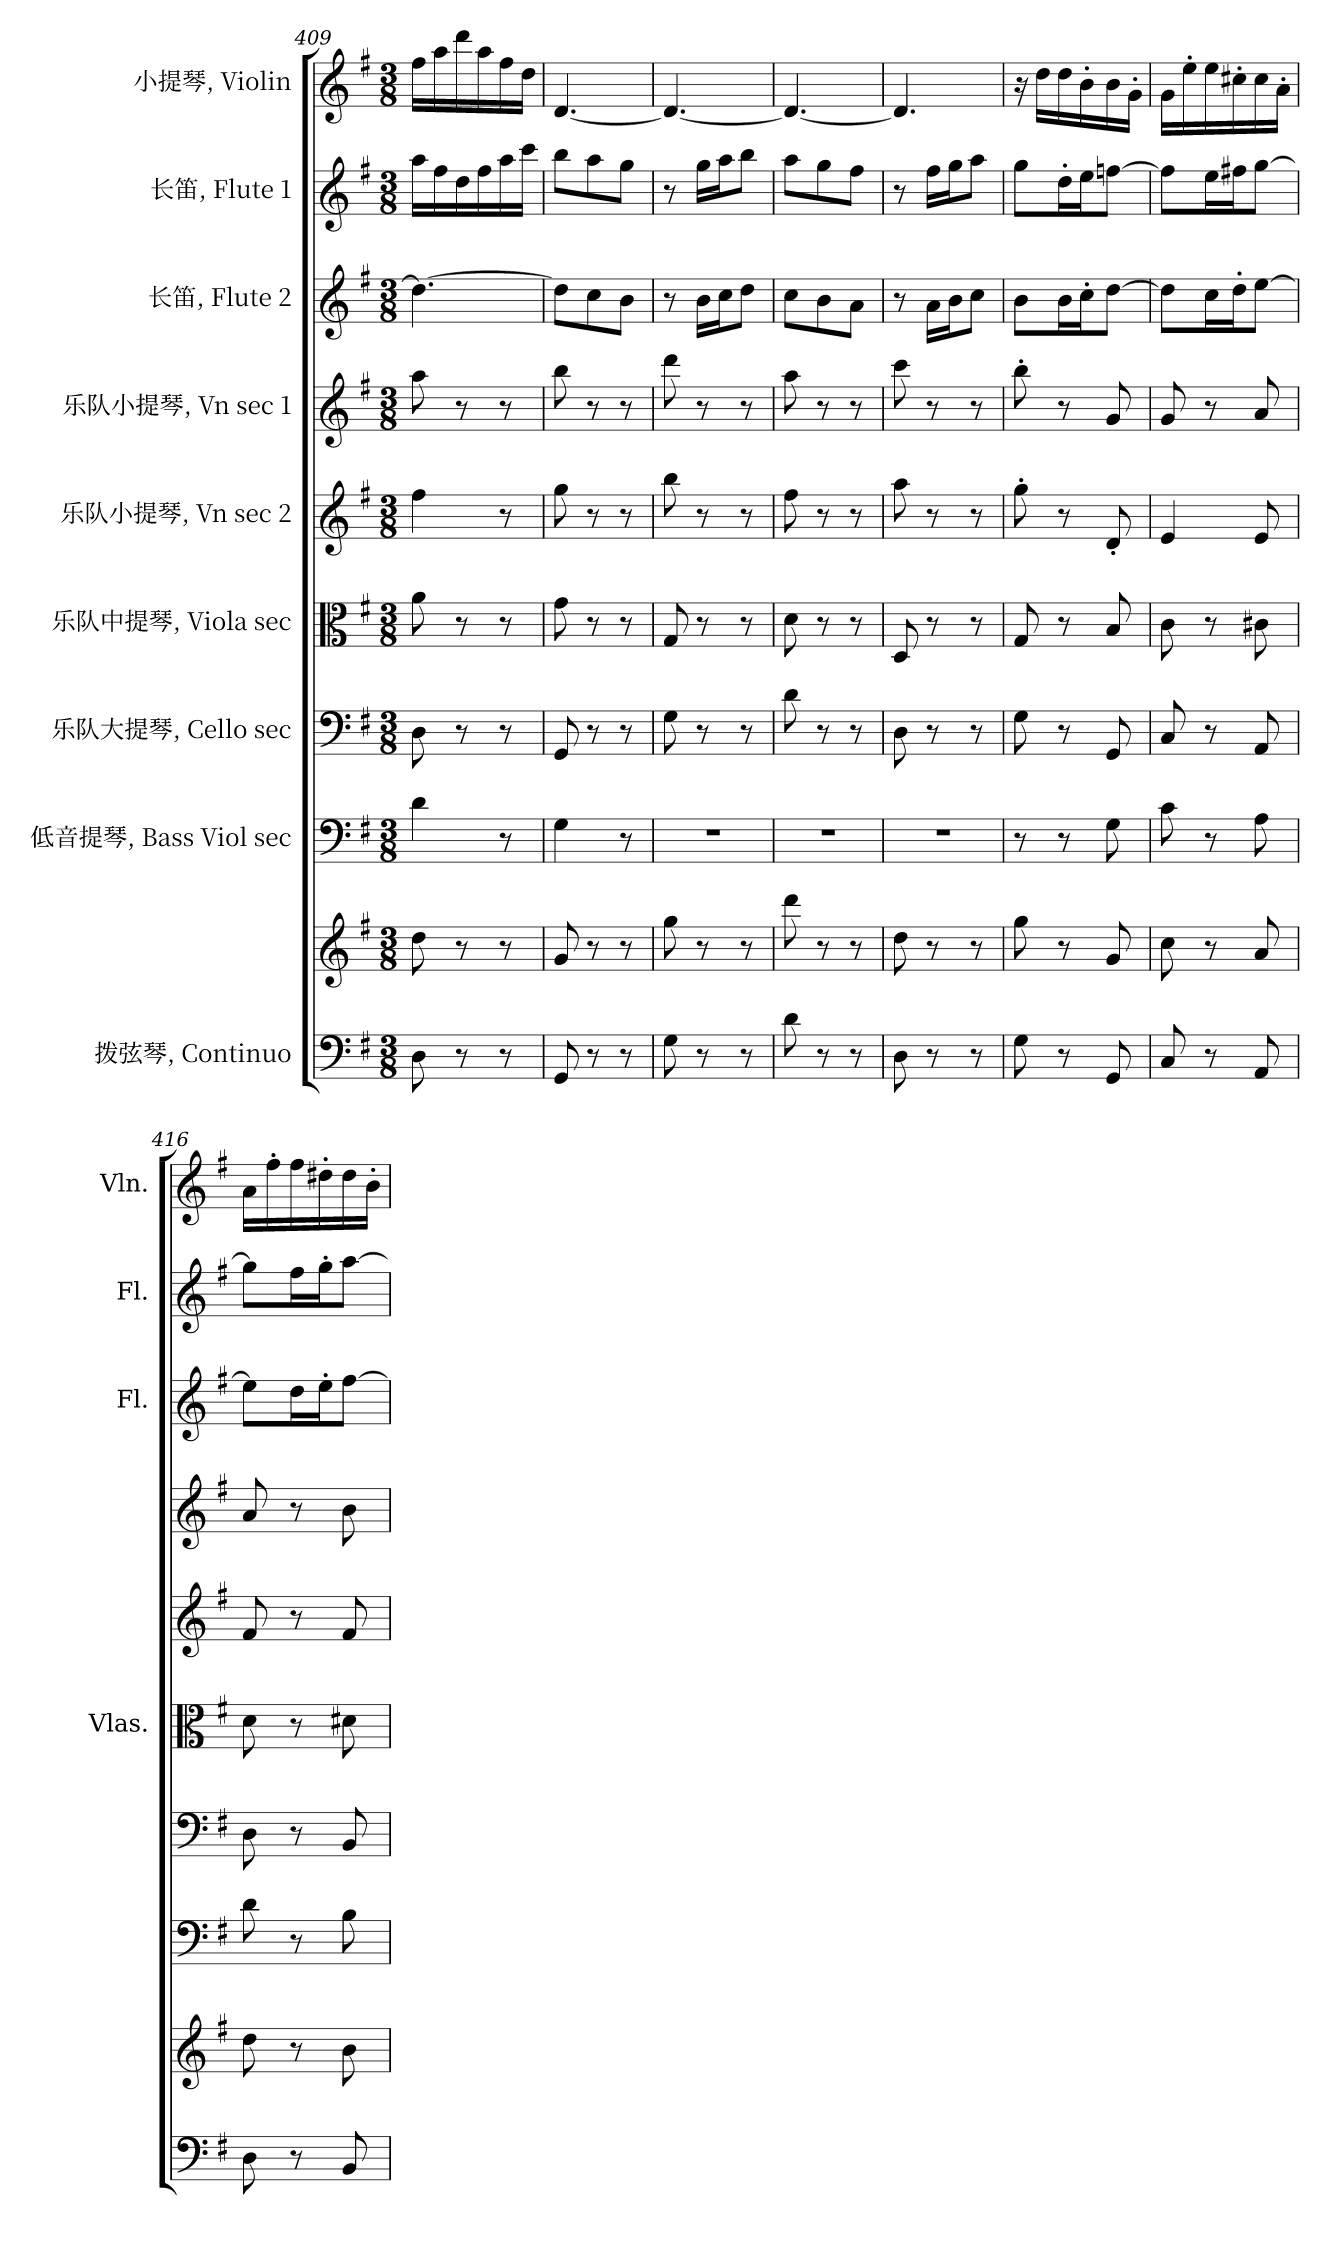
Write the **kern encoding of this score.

**kern	**kern	**kern	**kern	**kern	**kern	**kern	**kern	**kern	**kern
*part9	*part9	*part8	*part7	*part6	*part5	*part4	*part3	*part2	*part1
*staff10	*staff9	*staff8	*staff7	*staff6	*staff5	*staff4	*staff3	*staff2	*staff1
*I"拨弦琴, Continuo	*	*I"低音提琴, Bass Viol sec	*I"乐队大提琴, Cello sec	*I"乐队中提琴, Viola sec	*I"乐队小提琴, Vn sec 2	*I"乐队小提琴, Vn sec 1	*I"长笛, Flute 2	*I"长笛, Flute 1	*I"小提琴, Violin
*	*	*	*	*I'Vlas.	*	*	*I'Fl.	*I'Fl.	*I'Vln.
*clefF4	*clefG2	*clefF4	*clefF4	*clefC3	*clefG2	*clefG2	*clefG2	*clefG2	*clefG2
*	*	*ITrd7c12	*	*	*	*	*	*	*
*k[f#]	*k[f#]	*k[f#]	*k[f#]	*k[f#]	*k[f#]	*k[f#]	*k[f#]	*k[f#]	*k[f#]
*M3/8	*M3/8	*M3/8	*M3/8	*M3/8	*M3/8	*M3/8	*M3/8	*M3/8	*M3/8
=409	=409	=409	=409	=409	=409	=409	=409	=409	=409
8D\	8dd\	4D\	8D\	8a\	4ff#\	8aa\	4.dd\_	16aa\LL	16ff#\LL
.	.	.	.	.	.	.	.	16ff#\	16aa\
8r	8r	.	8r	8r	.	8r	.	16dd\	16ddd\
.	.	.	.	.	.	.	.	16ff#\	16aa\
8r	8r	8r	8r	8r	8r	8r	.	16aa\	16ff#\
.	.	.	.	.	.	.	.	16ccc\JJ	16dd\JJ
=410	=410	=410	=410	=410	=410	=410	=410	=410	=410
8GG/	8g/	4GG\	8GG/	8g\	8gg\	8bb\	8dd\L]	8bb\L	[4.d/
8r	8r	.	8r	8r	8r	8r	8cc\	8aa\	.
8r	8r	8r	8r	8r	8r	8r	8b\J	8gg\J	.
=411	=411	=411	=411	=411	=411	=411	=411	=411	=411
8G\	8gg\	4.r	8G\	8G/	8bb\	8ddd\	8r	8r	4.d/_
8r	8r	.	8r	8r	8r	8r	16b\LL	16gg\LL	.
.	.	.	.	.	.	.	16cc\J	16aa\J	.
8r	8r	.	8r	8r	8r	8r	8dd\J	8bb\J	.
=412	=412	=412	=412	=412	=412	=412	=412	=412	=412
8d\	8ddd\	4.r	8d\	8d\	8ff#\	8aa\	8cc\L	8aa\L	4.d/_
8r	8r	.	8r	8r	8r	8r	8b\	8gg\	.
8r	8r	.	8r	8r	8r	8r	8a\J	8ff#\J	.
=413	=413	=413	=413	=413	=413	=413	=413	=413	=413
8D\	8dd\	4.r	8D\	8D/	8aa\	8ccc\	8r	8r	4.d/]
8r	8r	.	8r	8r	8r	8r	16a\LL	16ff#\LL	.
.	.	.	.	.	.	.	16b\J	16gg\J	.
8r	8r	.	8r	8r	8r	8r	8cc\J	8aa\J	.
!!LO:PB:g=z
=414	=414	=414	=414	=414	=414	=414	=414	=414	=414
8G\	8gg\	8r	8G\	8G/	8gg'\	8bb'\	8b\L	8gg\L	16r
.	.	.	.	.	.	.	.	.	16dd\LL
8r	8r	8r	8r	8r	8r	8r	16b\L	16dd'\L	16dd\
.	.	.	.	.	.	.	16cc'\J	16ee\J	16b'\
8GG/	8g/	8GG\	8GG/	8B/	8d'/	8g/	[8dd\J	[8ffn\J	16b\
.	.	.	.	.	.	.	.	.	16g'\JJ
=415	=415	=415	=415	=415	=415	=415	=415	=415	=415
8C/	8cc\	8C\	8C/	8c\	4e/	8g/	8dd\L]	8ff\L]	16g\LL
.	.	.	.	.	.	.	.	.	16ee'\
8r	8r	8r	8r	8r	.	8r	16cc\L	16ee\L	16ee\
.	.	.	.	.	.	.	16dd'\J	16ff#X\J	16cc#X'\
8AA/	8a/	8AA\	8AA/	8c#X\	8e/	8a/	[8ee\J	[8gg\J	16cc#\
.	.	.	.	.	.	.	.	.	16a'\JJ
=416	=416	=416	=416	=416	=416	=416	=416	=416	=416
8D\	8dd\	8D\	8D\	8d\	8f#/	8a/	8ee\L]	8gg\L]	16a\LL
.	.	.	.	.	.	.	.	.	16ff#'\
8r	8r	8r	8r	8r	8r	8r	16dd\L	16ff#\L	16ff#\
.	.	.	.	.	.	.	16ee'\J	16gg'\J	16dd#X'\
8BB/	8b\	8BB\	8BB/	8d#X\	8f#/	8b\	[8ff#\J	[8aa\J	16dd#\
.	.	.	.	.	.	.	.	.	16b'\JJ
=	=	=	=	=	=	=	=	=	=
*-	*-	*-	*-	*-	*-	*-	*-	*-	*-
